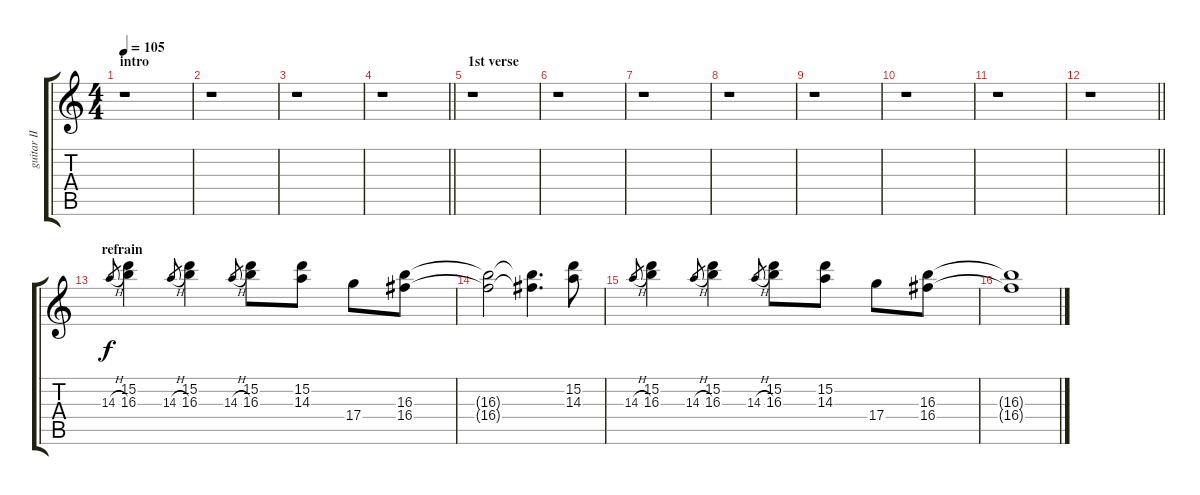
\track ("guitar II" "guitar II") {instrument electricguitarjazz}
\staff {score tabs}
\tuning (E4 B3 G3 D3 A2 E2) {hide}
\ts (4 4)
\section ("" "intro")
\tempo 105
\clef g2
\ks c
r.1{dy f instrument electricguitarjazz} |
r.1 |
r.1 |
\barLineRight lightlight
r.1 |
\section ("" "1st verse")
r.1 |
r.1 |
r.1 |
r.1 |
r.1 |
r.1 |
r.1 |
\barLineRight lightlight
r.1 |
\section ("" "refrain")
14.3{h}.8{gr} (15.2 16.3).4 14.3{h}.8{gr} (15.2 16.3).4 14.3{h}.8{gr} (15.2 16.3).8 (15.2 14.3).8 17.4.8 (16.3 16.4).8 |
(16.3{t} 16.4{t}).2 (16.3{t} 16.4{t}).4{d} (15.2 14.3).8 |
14.3{h}.8{gr} (15.2 16.3).4 14.3{h}.8{gr} (15.2 16.3).4 14.3{h}.8{gr} (15.2 16.3).8 (15.2 14.3).8 17.4.8 (16.3 16.4).8 |
(16.3{t} 16.4{t}).1
